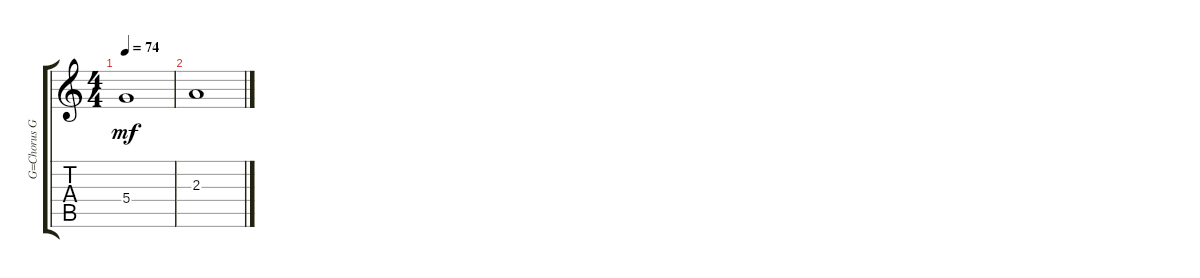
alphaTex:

\track ("G=Chorus Guitar" "G=Chorus G") {instrument distortionguitar}
\staff {score tabs}
\tuning (E4 B3 G3 D3 A2 E2) {hide}
\ts (4 4)
\tempo 74
\clef g2
\ks c
5.4.1{dy mf} |
2.3.1
